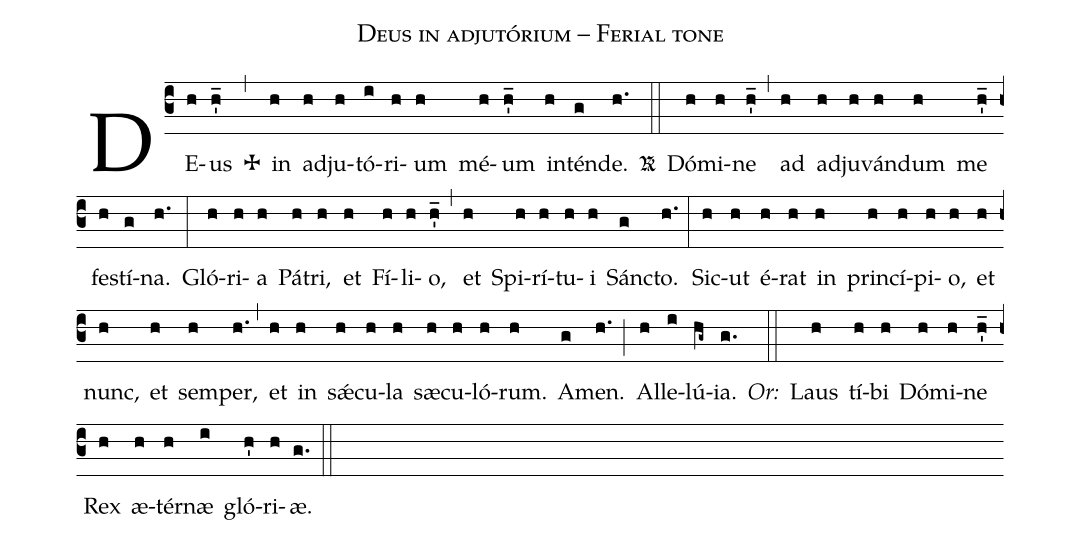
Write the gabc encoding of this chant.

name: Deus in adjutórium -- Ferial tone;
%%
DE(c3h)us(h_') <v>\grecross</v>(,)
in(h) ad(h)ju(h)tó(i)ri(h)um(h) mé(h)um(h'_) in(h)tén(g)de.(h.) <v>\gothRbar</v>(::)
Dó(h)mi(h)ne(h_') (,)
ad(h)  ad(h)ju(h)ván(h)dum(h) me(h'_) fe(h)stí(g)na.(h.) (:)
Gló(h)ri(h)a(h) Pá(h)tri,(h) et(h) Fí(h)li(h)o,(h'_) (,)
et(h) Spi(h)rí(h)tu(h)i(h) Sán(g)cto.(h.) (:)
Sic(h)ut(h) é(h)rat(h) in(h) prin(h)cí(h)pi(h)o,(h) et(h) nunc,(h) et(h) sem(h)per,(h.) (,)
et(h) in(h) s<v>\'\ae</v>(h)cu(h)la(h) sæ(h)cu(h)ló(h)rum.(h) A(g)men.(h.) (;)
Al(h)le(i)lú(hg~)ia.(g.) <i>Or:</i>(::)
Laus(h) tí(h)bi(h) Dó(h)mi(h)ne(h'_) Rex(h) æ(h)tér(h)næ(i) gló(h')ri(h)æ.(g.) (::)
